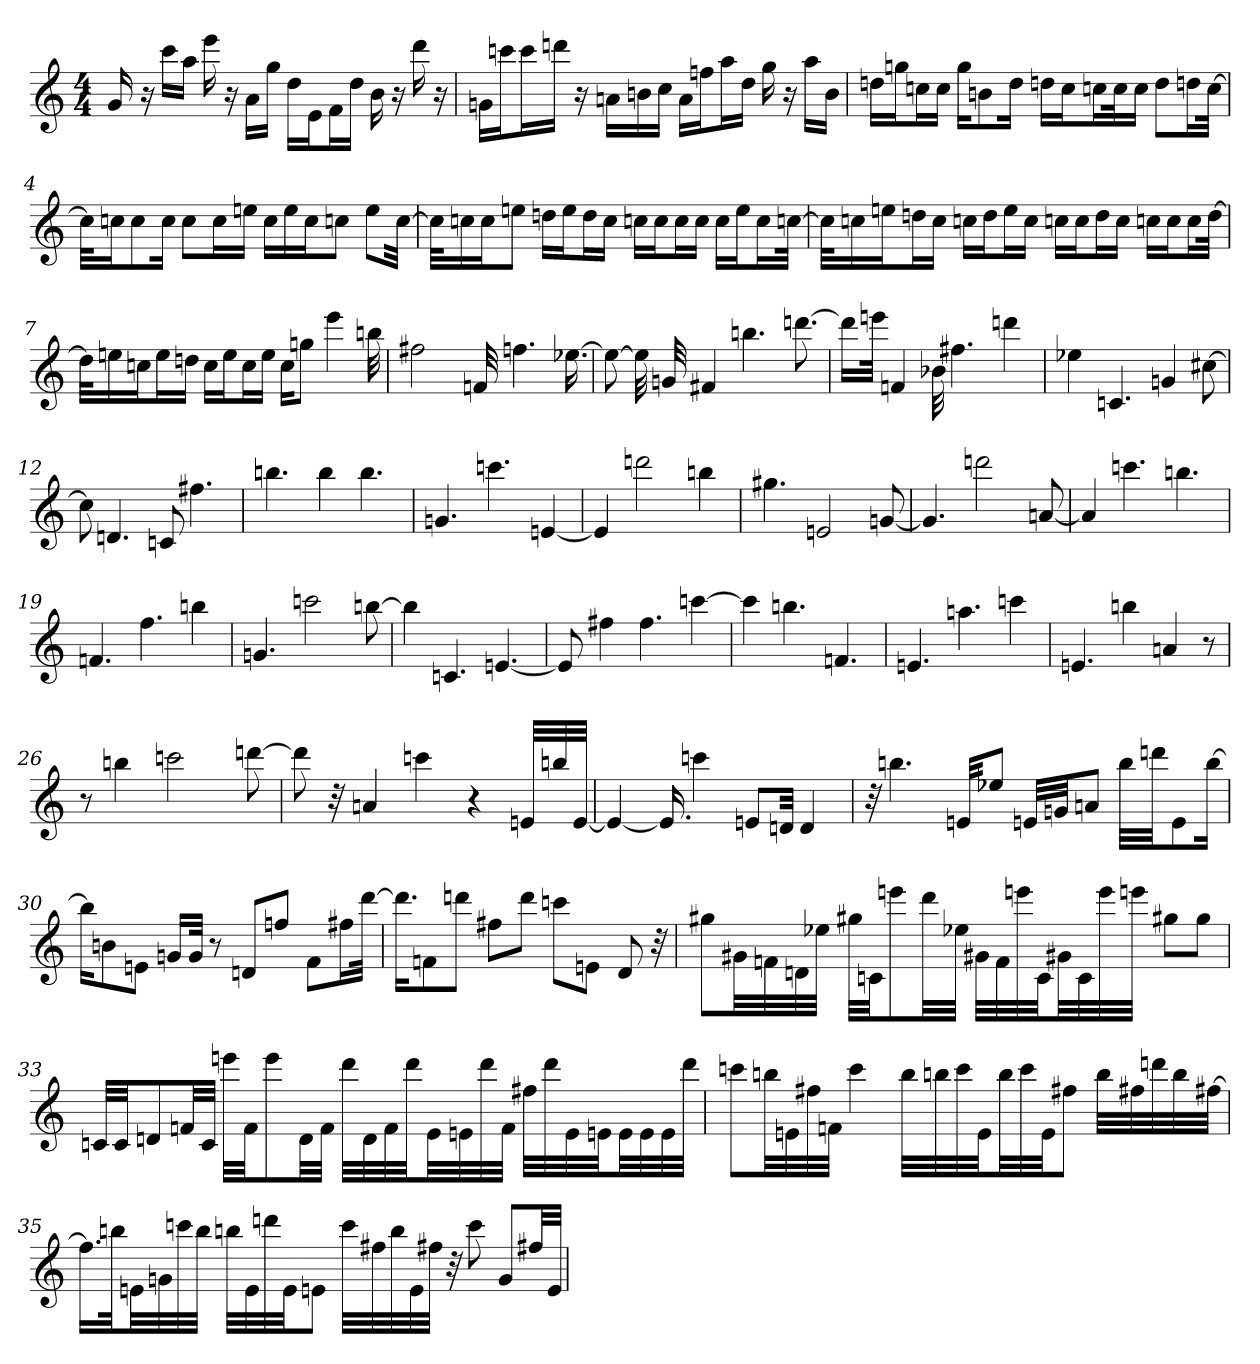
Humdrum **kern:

**kern
*part1
*staff1
*clefG2
*M4/4
=1
16g
16r
16ccc\LL
16aa\JJ
16eee
16r
16a\LL
16gg\JJ
16dd\LL
16e\J
16f\L
16dd\JJ
16b
16r
16ddd
16r
=2
16gn\LL
16cccn\J
16ccc\L
16dddn\JJ
16r
16an\LL
16bn\
16cc\JJ
16a\LL
16ffn\J
16aa\L
16dd\JJ
16gg
16r
16aa\LL
16b\JJ
=3
16ddn\LL
16ggn\J
16ccn\L
16cc\JJ
16gg\KL
8bn\
16dd\Jk
16ddn\LL
16cc\J
16ccn\L
32cc\K
16cc\JJ
8dd\L
16ddn\L
[32cc\JJk
=4
32cc\KLL]
16ccn\J
8cc\
16cc\Jk
8cc\L
16cc\L
16een\JJ
16cc\LL
16ee\J
16cc\K
8ccn\J
8ee\L
[32cc\Jkk
=5
32cc\KLL]
16ccn\
16cc\J
8een\J
16ddn\LL
16ee\J
16dd\L
16cc\JJ
16ccn\LL
16cc\J
16cc\L
16cc\JJ
16cc\LL
16ee\J
16cc\L
[32ccn\JJk
=6
32cc\KLL]
16ccn\
16een\J
16ddn\L
16cc\JJ
16ccn\LL
16dd\J
16ee\L
16cc\JJ
16ccn\LL
16cc\J
16dd\L
16cc\JJ
16ccn\LL
16cc\J
16cc\L
[32dd\JJk
=7
32dd\KLL]
16een\
16ccn\J
16ee\L
16ddn\JJ
16cc\LL
16ee\J
16cc\L
16ee\JJ
16cc\KL
8ggn\J
4eee
32bbn
=8
2ff#X
32fn
4.ffn
[16.ee-X
=9
8ee-_
32ee-]
32gn
4f#X
4.bbn
[8.dddn
=10
16ddd\LL]
32eeen\JJk
4fn
32b-X
4.ff#X
4dddn
=11
4ee-X
4.cn
4gn
[8cc#X
=12
8cc#]
4.dn
8cn
4.ff#X
=13
4.bbn
4bb
4.bb
=14
4.gn
4.cccn
[4en
=15
4e]
2dddn
4bbn
=16
4.gg#X
2en
[8gn
=17
4.g]
2dddn
[8an
=18
4a]
4.cccn
4.bbn
=19
4.fn
4.ff
4bbn
=20
4.gn
2cccn
[8bbn
=21
4bb]
4.cn
[4.en
=22
8e]
4ff#X
4.ff#
[4cccn
=23
4ccc]
4.bbn
4.fn
=24
4.en
4.aan
4cccn
=25
4.en
4bbn
4an
8r
=26
8r
4bbn
2cccn
[8dddn
=27
8ddd]
32r
4an
4cccn
4r
32en/LLL
32bbn/
[32e/JJJ
=28
4e_
16.e]
4cccn
8en/L
32dn/Jkk
4d
=29
32r
4.bbn
32en/KKL
8ee-X/J
32en/LLL
32gn/JJ
8an/J
32bb\LLL
32dddn\JJ
8e\
[16bb\Jk
=30
16bb\KL]
8bn\
8en\J
16gn/LL
32g/JJk
8r
8dn/L
8ffn/J
8f\L
16ff#X\L
[32ddd\JJk
=31
16.ddd\KL]
8fn\
8dddn\J
8ff#X\L
8ddd\J
8cccn\L
8en\J
8d
32r
=32
8gg#X\L
32g#X\LL
32fn\
32dn\
32ee-X\JJJ
32gg#X\LLL
32cn\JJ
8eeen\
32ddd\LL
32ee-X\JJJ
32g#X\LLL
32f\
32eeen\
32c\JJ
32g#X\LL
32c\
32eee\
32eeen\JJJ
8gg#X\L
8gg#\J
=33
32cn/LLL
32c/JJ
8dn/
32fn/LL
32c/JJJ
32eeen\LLL
32f\JJ
8eee\
32d\LL
32f\JJJ
32ddd\LLL
32d\
32f\
32ddd\JJ
32e\LL
32en\
32ddd\
32f\JJJ
32ff#X\LLL
32ddd\
32e\
32en\JJ
32e\LL
32e\
32e\
32ddd\JJJ
=34
8cccn\L
32bbn\LL
32en\
32ff#X\
32fn\JJJ
4ccc
32bb\LLL
32bbn\
32ccc\
32e\JJ
32bb\LL
32ccc\
32e\JJ
8ff#X\J
32bb\LLL
32ff#X\
32dddn\
32bb\
[32ff#X\JJJ
=35
16.ff#\LL]
32bbn\Jk
32en\LL
32gn\
32cccn\
32bb\JJJ
32bbn\LLL
32e\
32dddn\
32e\JJ
8en\J
32ccc\LLL
32ff#X\
32bb\
32e\
32ff#X\JJJ
32r
8ccc
8g/L
32ff#X/LL
32e/JJJ
=
*-
